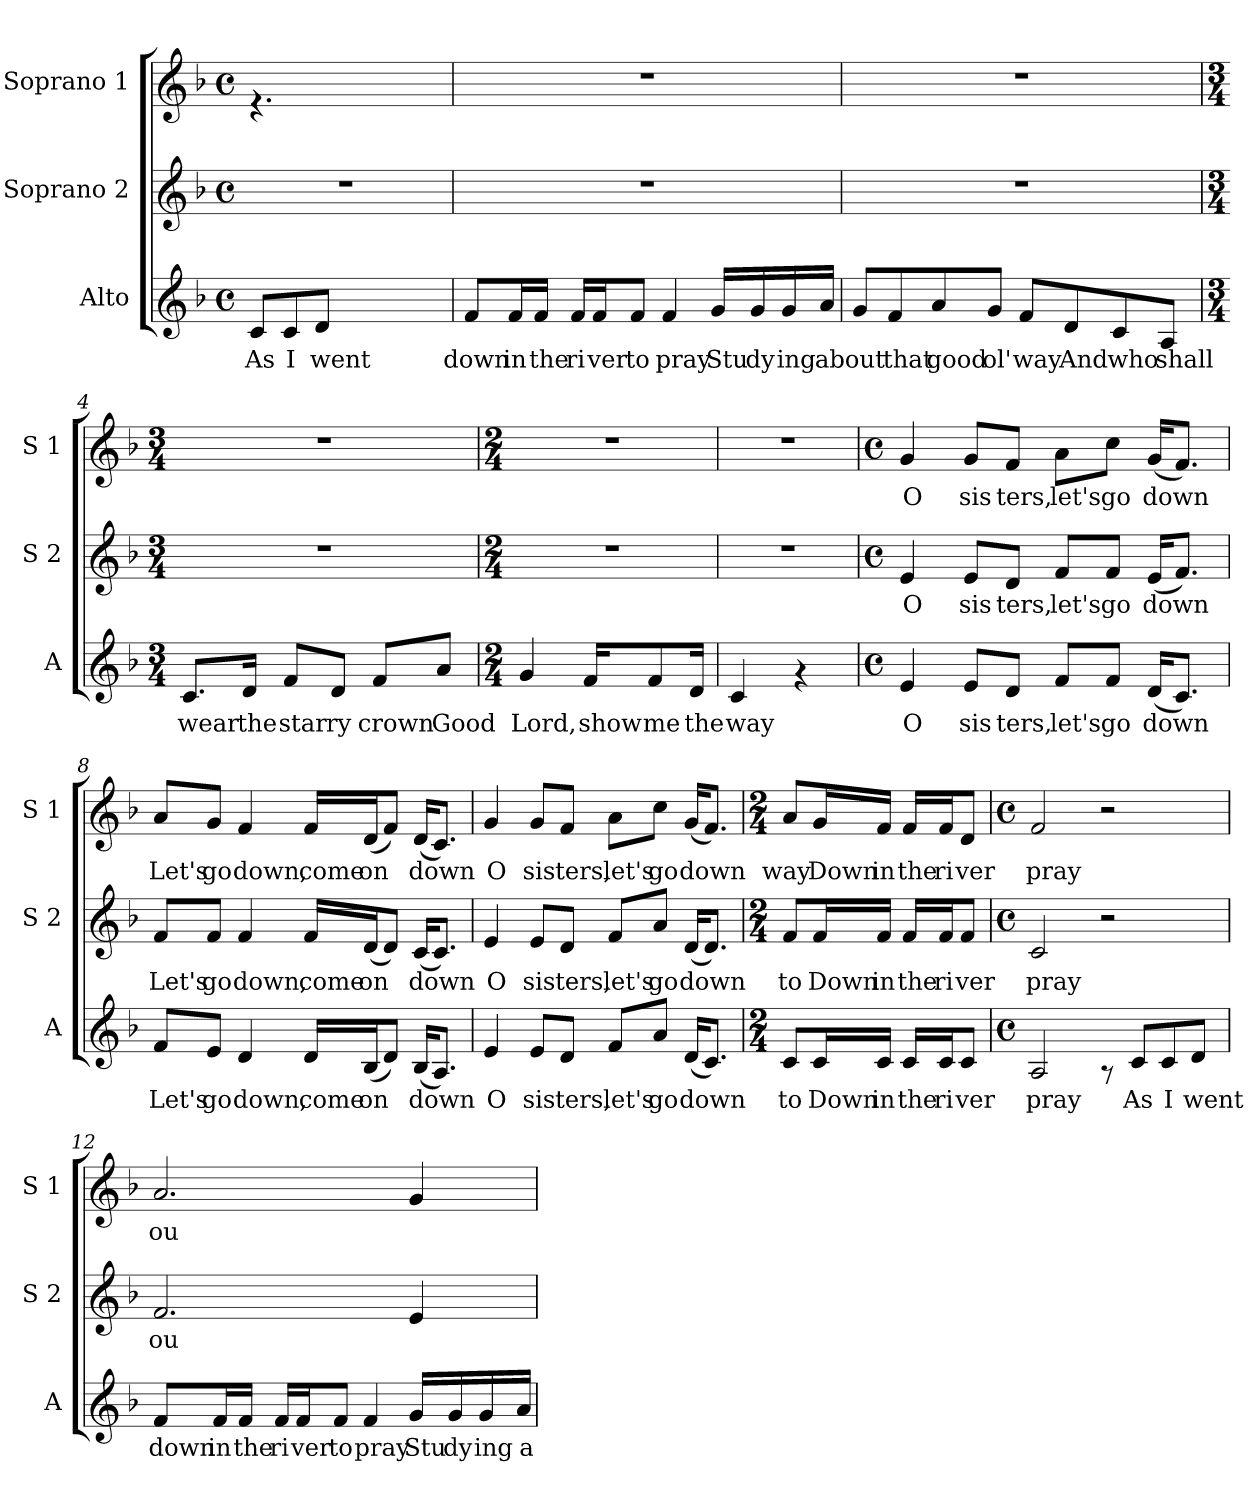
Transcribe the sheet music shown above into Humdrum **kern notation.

**kern	**text	**kern	**text	**kern	**text
*part3	*part3	*part2	*part2	*part1	*part1
*staff3	*staff3	*staff2	*staff2	*staff1	*staff1
*I"Alto	*	*I"Soprano 2	*	*I"Soprano 1	*
*I'A	*	*I'S 2	*	*I'S 1	*
*clefG2	*	*clefG2	*	*clefG2	*
*k[b-]	*	*k[b-]	*	*k[b-]	*
*F:	*	*F:	*	*F:	*
*M4/4	*	*M4/4	*	*M4/4	*
*met(c)	*	*met(c)	*	*met(c)	*
=1	=1	=1	=1	=1	=1
!	!LO:LY:b	!	!	!	!
8c/L	As	1r	.	4.re	.
!	!LO:LY:b	!	!	!	!
8c/	I	.	.	.	.
!	!LO:LY:b	!	!	!	!
8d/J	went	.	.	.	.
2ryy	.	.	.	2ryy	.
8ryy	.	.	.	8ryy	.
=2	=2	=2	=2	=2	=2
!	!LO:LY:b	!	!	!	!
8f/L	down	1r	.	1r	.
!	!LO:LY:b	!	!	!	!
16f/L	in	.	.	.	.
!	!LO:LY:b	!	!	!	!
16f/JJ	the	.	.	.	.
!	!LO:LY:b	!	!	!	!
16f/LL	ri	.	.	.	.
!	!LO:LY:b	!	!	!	!
16f/J	ver	.	.	.	.
!	!LO:LY:b	!	!	!	!
8f/J	to	.	.	.	.
!	!LO:LY:b	!	!	!	!
4f/	pray	.	.	.	.
!	!LO:LY:b	!	!	!	!
16g/LL	Stu	.	.	.	.
!	!LO:LY:b	!	!	!	!
16g/	dy	.	.	.	.
!	!LO:LY:b	!	!	!	!
16g/	ing	.	.	.	.
!	!LO:LY:b	!	!	!	!
16a/JJ	ab	.	.	.	.
=3	=3	=3	=3	=3	=3
!	!LO:LY:b	!	!	!	!
8g/L	out	1r	.	1r	.
!	!LO:LY:b	!	!	!	!
8f/	that	.	.	.	.
!	!LO:LY:b	!	!	!	!
8a/	good	.	.	.	.
!	!LO:LY:b	!	!	!	!
8g/J	ol'	.	.	.	.
!	!LO:LY:b	!	!	!	!
8f/L	way	.	.	.	.
!	!LO:LY:b	!	!	!	!
8d/	And	.	.	.	.
!	!LO:LY:b	!	!	!	!
8c/	who	.	.	.	.
!	!LO:LY:b	!	!	!	!
8A/J	shall	.	.	.	.
!!LO:LB:g=z
=4	=4	=4	=4	=4	=4
*M3/4	*	*M3/4	*	*M3/4	*
!	!LO:LY:b	!	!	!	!
8.c/L	wear	2.r	.	2.r	.
!	!LO:LY:b	!	!	!	!
16d/Jk	the	.	.	.	.
!	!LO:LY:b	!	!	!	!
8f/L	star	.	.	.	.
!	!LO:LY:b	!	!	!	!
8d/J	ry	.	.	.	.
!	!LO:LY:b	!	!	!	!
8f/L	crown	.	.	.	.
!	!LO:LY:b	!	!	!	!
8a/J	Good	.	.	.	.
=5	=5	=5	=5	=5	=5
*M2/4	*	*M2/4	*	*M2/4	*
!	!LO:LY:b	!	!	!	!
4g/	Lord,	2r	.	2r	.
!	!LO:LY:b	!	!	!	!
16f/KL	show	.	.	.	.
!	!LO:LY:b	!	!	!	!
8f/	me	.	.	.	.
!	!LO:LY:b	!	!	!	!
16d/Jk	the	.	.	.	.
=6	=6	=6	=6	=6	=6
!	!LO:LY:b	!	!	!	!
4c/	way	2r	.	2r	.
4rf	.	.	.	.	.
!!LO:LB:g=z
=7	=7	=7	=7	=7	=7
*M4/4	*	*M4/4	*	*M4/4	*
*met(c)	*	*met(c)	*	*met(c)	*
!	!LO:LY:b	!	!LO:LY:b	!	!LO:LY:b
4e/	O	4e/	O	4g/	O
!	!LO:LY:b	!	!LO:LY:b	!	!LO:LY:b
8e/L	sis	8e/L	sis	8g/L	sis
!	!LO:LY:b	!	!LO:LY:b	!	!LO:LY:b
8d/J	ters,	8d/J	ters,	8f/J	ters,
!	!LO:LY:b	!	!LO:LY:b	!	!LO:LY:b
8f/L	let's	8f/L	let's	8a\L	let's
!	!LO:LY:b	!	!LO:LY:b	!	!LO:LY:b
8f/J	go	8f/J	go	8cc\J	go
!	!LO:LY:b	!	!LO:LY:b	!	!LO:LY:b
(<16d/KL	down	(<16e/KL	down	(<16g/KL	down
8.c/J)	.	8.f/J)	.	8.f/J)	.
=8	=8	=8	=8	=8	=8
!	!LO:LY:b	!	!LO:LY:b	!	!LO:LY:b
8f/L	Let's	8f/L	Let's	8a/L	Let's
!	!LO:LY:b	!	!LO:LY:b	!	!LO:LY:b
8e/J	go	8f/J	go	8g/J	go
!	!LO:LY:b	!	!LO:LY:b	!	!LO:LY:b
4d/	down,	4f/	down,	4f/	down,
!	!LO:LY:b	!	!LO:LY:b	!	!LO:LY:b
16d/LL	come	16f/LL	come	16f/LL	come
!	!LO:LY:b	!	!LO:LY:b	!	!LO:LY:b
(<16B-/J	on	(<16d/J	on	(<16d/J	on
8d/J)	.	8d/J)	.	8f/J)	.
!	!LO:LY:b	!	!LO:LY:b	!	!LO:LY:b
(<16B-/KL	down	(<16c/KL	down	(<16d/KL	down
8.A/J)	.	8.c/J)	.	8.c/J)	.
=9	=9	=9	=9	=9	=9
!	!LO:LY:b	!	!LO:LY:b	!	!LO:LY:b
4e/	O	4e/	O	4g/	O
!	!LO:LY:b	!	!LO:LY:b	!	!LO:LY:b
8e/L	sis	8e/L	sis	8g/L	sis
!	!LO:LY:b	!	!LO:LY:b	!	!LO:LY:b
8d/J	ters,	8d/J	ters,	8f/J	ters,
!	!LO:LY:b	!	!LO:LY:b	!	!LO:LY:b
8f/L	let's	8f/L	let's	8a\L	let's
!	!LO:LY:b	!	!LO:LY:b	!	!LO:LY:b
8a/J	go	8a/J	go	8cc\J	go
!	!LO:LY:b	!	!LO:LY:b	!	!LO:LY:b
(<16d/KL	down	(<16d/KL	down	(<16g/KL	down
8.c/J)	.	8.d/J)	.	8.f/J)	.
!!LO:PB:g=z
=10	=10	=10	=10	=10	=10
*M2/4	*	*M2/4	*	*M2/4	*
!	!LO:LY:b	!	!LO:LY:b	!	!LO:LY:b
8c/L	to	8f/L	to	8a/L	way
!	!LO:LY:b	!	!LO:LY:b	!	!LO:LY:b
16c/L	Down	16f/L	Down	16g/L	Down
!	!LO:LY:b	!	!LO:LY:b	!	!LO:LY:b
16c/JJ	in	16f/JJ	in	16f/JJ	in
!	!LO:LY:b	!	!LO:LY:b	!	!LO:LY:b
16c/LL	the	16f/LL	the	16f/LL	the
!	!LO:LY:b	!	!LO:LY:b	!	!LO:LY:b
16c/J	ri	16f/J	ri	16f/J	ri
!	!LO:LY:b	!	!LO:LY:b	!	!LO:LY:b
8c/J	ver	8f/J	ver	8d/J	ver
=11	=11	=11	=11	=11	=11
*M4/4	*	*M4/4	*	*M4/4	*
*met(c)	*	*met(c)	*	*met(c)	*
!	!LO:LY:b	!	!LO:LY:b	!	!LO:LY:b
2A/	pray	2c/	pray	2f/	pray
8rA	.	2r	.	2r	.
!	!LO:LY:b	!	!	!	!
8c/L	As	.	.	.	.
!	!LO:LY:b	!	!	!	!
8c/	I	.	.	.	.
!	!LO:LY:b	!	!	!	!
8d/J	went	.	.	.	.
=12	=12	=12	=12	=12	=12
!	!LO:LY:b	!	!LO:LY:b	!	!LO:LY:b
8f/L	down	2.f/	ou	2.a/	ou
!	!LO:LY:b	!	!	!	!
16f/L	in	.	.	.	.
!	!LO:LY:b	!	!	!	!
16f/JJ	the	.	.	.	.
!	!LO:LY:b	!	!	!	!
16f/LL	ri	.	.	.	.
!	!LO:LY:b	!	!	!	!
16f/J	ver	.	.	.	.
!	!LO:LY:b	!	!	!	!
8f/J	to	.	.	.	.
!	!LO:LY:b	!	!	!	!
4f/	pray	.	.	.	.
!	!LO:LY:b	!	!	!	!
16g/LL	Stu	4e/	.	4g/	.
!	!LO:LY:b	!	!	!	!
16g/	dy	.	.	.	.
!	!LO:LY:b	!	!	!	!
16g/	ing	.	.	.	.
!	!LO:LY:b	!	!	!	!
16a/JJ	a	.	.	.	.
=	=	=	=	=	=
*-	*-	*-	*-	*-	*-
